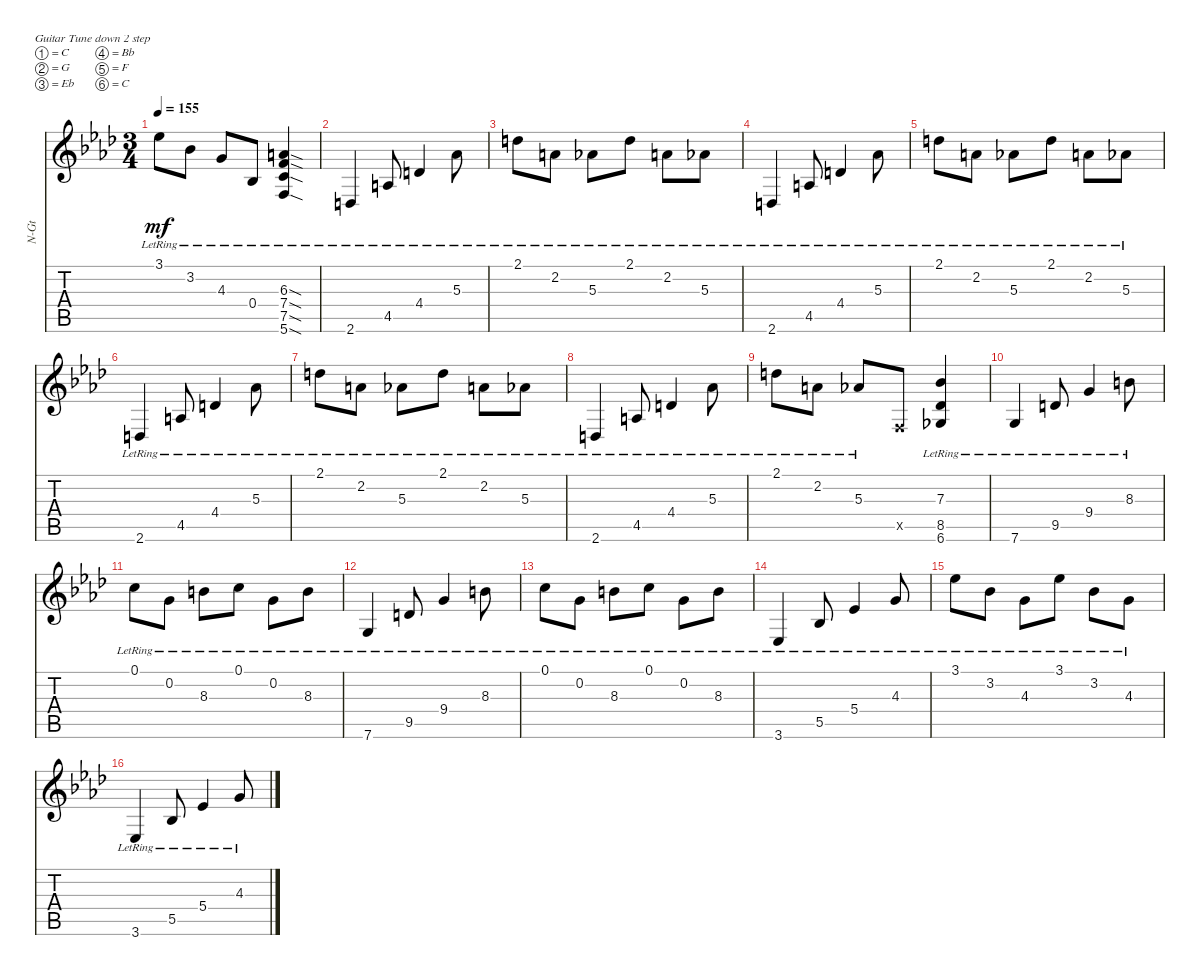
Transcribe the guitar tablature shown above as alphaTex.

\defaultSystemsLayout 4
\bracketExtendMode nobrackets
\otherSystemsTrackNameOrientation horizontal
\track ("Nylon Guitar" "N-Gt") {instrument acousticguitarnylon}
\staff {score tabs}
\tuning (C4 G3 Eb3 Bb2 F2 C2)
\ts (3 4)
\tempo 155
\clef g2
\ks ab
3.1{lr acc forcenatural}.8{dy mf beam Down} 3.2{lr acc forcenatural}.8{beam Down} 4.3{lr acc forcenatural}.8{beam Up} 0.4{lr acc forcenatural}.8{beam Up} (5.6{sod lr acc forcenatural} 7.5{sod lr acc forcenatural} 7.4{sod lr acc forcenatural} 6.3{sod lr acc #}).4{beam Up} |
2.6{lr acc #}.4{beam Up} 4.5{lr acc #}.8{beam Up} 4.4{lr acc #}.4{beam Up} 5.3{lr acc forcenatural}.8{beam Down} |
2.1{lr acc #}.8{beam Down} 2.2{lr acc #}.8{beam Down} 5.3{lr acc forcenatural}.8{beam Down} 2.1{lr acc #}.8{beam Down} 2.2{lr acc #}.8{beam Down} 5.3{lr acc forcenatural}.8{beam Down} |
2.6{lr acc #}.4{beam Up} 4.5{lr acc #}.8{beam Up} 4.4{lr acc #}.4{beam Up} 5.3{lr acc forcenatural}.8{beam Down} |
2.1{lr acc #}.8{beam Down} 2.2{lr acc #}.8{beam Down} 5.3{lr acc forcenatural}.8{beam Down} 2.1{lr acc #}.8{beam Down} 2.2{lr acc #}.8{beam Down} 5.3{lr acc forcenatural}.8{beam Down} |
2.6{lr acc #}.4{beam Up} 4.5{lr acc #}.8{beam Up} 4.4{lr acc #}.4{beam Up} 5.3{lr acc forcenatural}.8{beam Down} |
2.1{lr acc #}.8{beam Down} 2.2{lr acc #}.8{beam Down} 5.3{lr acc forcenatural}.8{beam Down} 2.1{lr acc #}.8{beam Down} 2.2{lr acc #}.8{beam Down} 5.3{lr acc forcenatural}.8{beam Down} |
2.6{lr acc #}.4{beam Up} 4.5{lr acc #}.8{beam Up} 4.4{lr acc #}.4{beam Up} 5.3{lr acc forcenatural}.8{beam Down} |
2.1{lr acc #}.8{beam Down} 2.2{lr acc #}.8{beam Down} 5.3{lr acc forcenatural}.8{beam Up} 0.5{x acc forcenatural}.8{beam Up} (6.6{lr acc b} 7.3{lr acc forcenatural} 8.5{acc forcenatural}).4{beam Up} |
7.6{lr acc forcenatural}.4{beam Up} 9.5{lr acc #}.8{beam Up} 9.4{lr acc forcenatural}.4{beam Up} 8.3{lr acc #}.8{beam Down} |
0.1{lr acc forcenatural}.8{beam Down} 0.2{lr acc forcenatural}.8{beam Down} 8.3{lr acc #}.8{beam Down} 0.1{lr acc forcenatural}.8{beam Down} 0.2{lr acc forcenatural}.8{beam Down} 8.3{lr acc #}.8{beam Down} |
7.6{lr acc forcenatural}.4{beam Up} 9.5{lr acc #}.8{beam Up} 9.4{lr acc forcenatural}.4{beam Up} 8.3{lr acc #}.8{beam Down} |
0.1{lr acc forcenatural}.8{beam Down} 0.2{lr acc forcenatural}.8{beam Down} 8.3{lr acc #}.8{beam Down} 0.1{lr acc forcenatural}.8{beam Down} 0.2{lr acc forcenatural}.8{beam Down} 8.3{lr acc #}.8{beam Down} |
3.6{lr acc forcenatural}.4{beam Up} 5.5{lr acc forcenatural}.8{beam Up} 5.4{lr acc forcenatural}.4{beam Up} 4.3{lr acc forcenatural}.8{beam Up} |
3.1{lr acc forcenatural}.8{beam Down} 3.2{lr acc forcenatural}.8{beam Down} 4.3{lr acc forcenatural}.8{beam Down} 3.1{lr acc forcenatural}.8{beam Down} 3.2{lr acc forcenatural}.8{beam Down} 4.3{lr acc forcenatural}.8{beam Down} |
3.6{lr acc forcenatural}.4{beam Up} 5.5{lr acc forcenatural}.8{beam Up} 5.4{lr acc forcenatural}.4{beam Up} 4.3{lr acc forcenatural}.8{beam Up}
